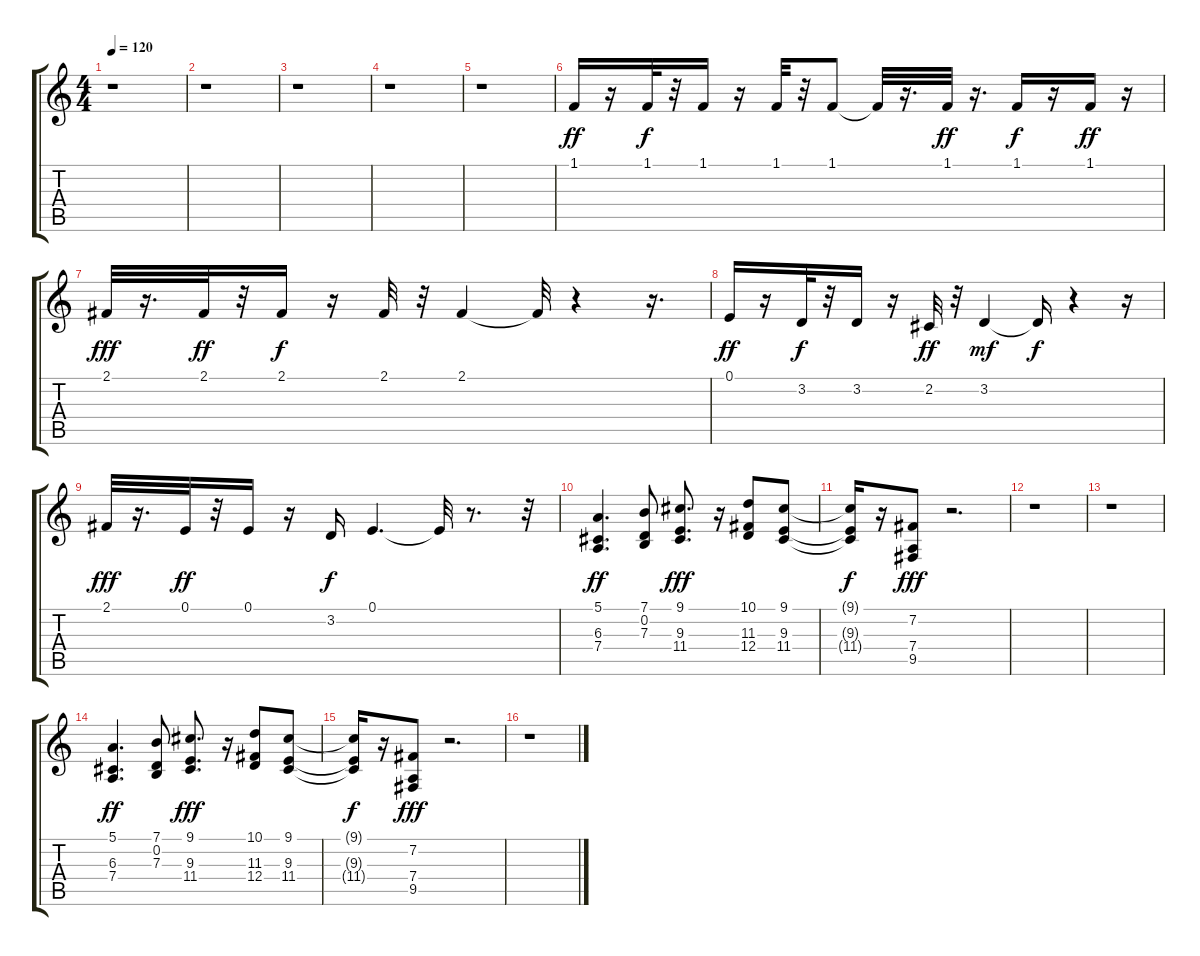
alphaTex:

\track "" {instrument choiraahs}
\staff {score tabs}
\tuning (E4 B3 G3 D3 A2 E2) {hide}
\ts (4 4)
\tempo 120
\clef g2
\ks c
r.1{dy fff} |
r.1 |
r.1 |
r.1 |
r.1 |
1.1.16{dy ff} r.16 1.1.32{dy f} r.32 1.1.16 r.16 1.1.32 r.32 1.1.8 1.1{t}.32 r.16{d} 1.1.32{dy ff} r.16{d} 1.1.16{dy f} r.16 1.1.16{dy ff} r.16 |
2.1.32{dy fff} r.16{d} 2.1.32{dy ff} r.32 2.1.16{dy f} r.16 2.1.32 r.32 2.1.4 2.1{t}.32 r.4 r.16{d} |
0.1.16{dy ff} r.16 3.2.32{dy f} r.32 3.2.16 r.16 2.2.32{dy ff} r.32 3.2.4{dy mf} 3.2{t}.16{dy f} r.4 r.16 |
2.1.32{dy fff} r.16{d} 0.1.32{dy ff} r.32 0.1.16 r.16 3.2.16{dy f} 0.1.4{d} 0.1{t}.32 r.8{d} r.32 |
(5.1 6.3 7.4).4{d dy ff} (7.1 0.2 7.3).8 (9.1 9.3 11.4).8{d dy fff} r.16 (10.1 11.3 12.4).8 (9.1 9.3 11.4).8 |
(9.1{t} 9.3{t} 11.4{t}).16{dy f} r.16 (7.2 7.4 9.5).8{dy fff} r.2{d} |
r.1 |
r.1 |
(5.1 6.3 7.4).4{d dy ff} (7.1 0.2 7.3).8 (9.1 9.3 11.4).8{d dy fff} r.16 (10.1 11.3 12.4).8 (9.1 9.3 11.4).8 |
(9.1{t} 9.3{t} 11.4{t}).16{dy f} r.16 (7.2 7.4 9.5).8{dy fff} r.2{d} |
r.1
